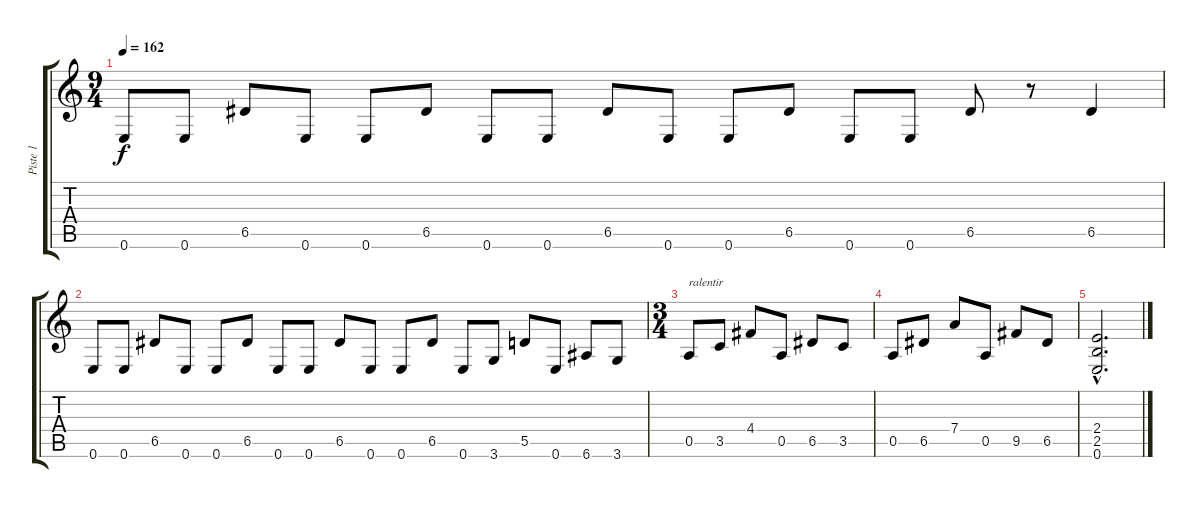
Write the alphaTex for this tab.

\track ("Piste 1" "Piste 1") {instrument distortionguitar}
\staff {score tabs}
\tuning (E4 B3 G3 D3 A2 E2) {hide}
\ts (9 4)
\tempo 162
\clef g2
\ks c
0.6.8{dy f} 0.6.8 6.5.8 0.6.8 0.6.8 6.5.8 0.6.8 0.6.8 6.5.8 0.6.8 0.6.8 6.5.8 0.6.8 0.6.8 6.5.8 r.8 6.5.4 |
0.6.8 0.6.8 6.5.8 0.6.8 0.6.8 6.5.8 0.6.8 0.6.8 6.5.8 0.6.8 0.6.8 6.5.8 0.6.8 3.6.8 5.5.8 0.6.8 6.6.8 3.6.8 |
\ts (3 4)
0.5.8{txt "ralentir"} 3.5.8 4.4.8 0.5.8 6.5.8 3.5.8 |
0.5.8 6.5.8 7.4.8 0.5.8 9.5.8 6.5.8 |
(2.4{hac} 2.5{hac} 0.6{hac}).2{d}
